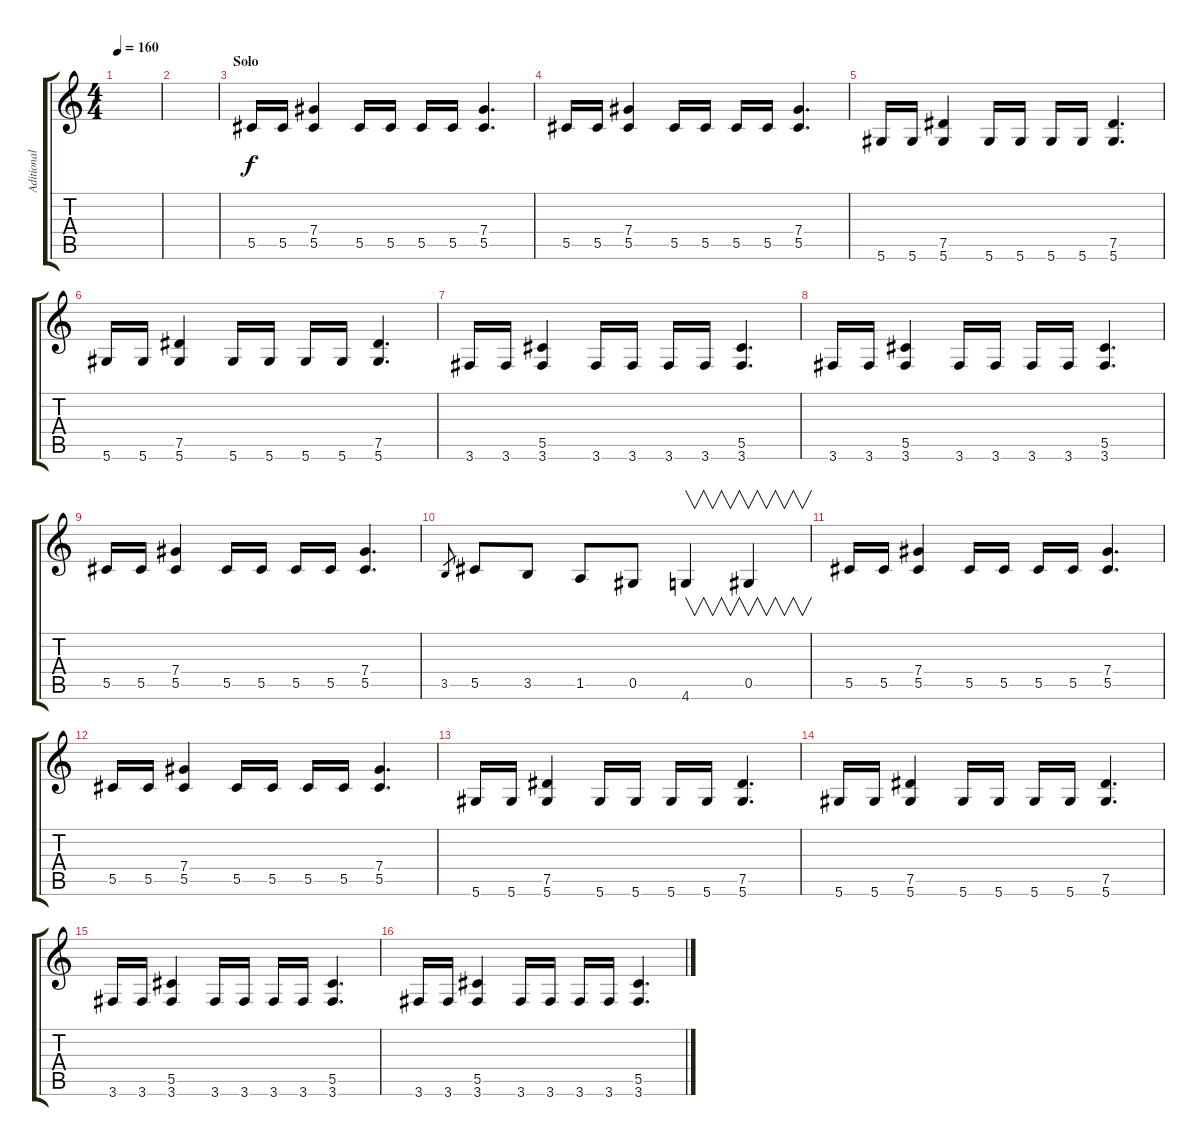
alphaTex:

\track ("Aditional Guitar" "Aditional ") {instrument distortionguitar}
\staff {score tabs}
\tuning (Eb4 Bb3 Gb3 Db3 Ab2 Eb2) {hide}
\ts (4 4)
\tempo 160
\clef g2
\ks c
|
|
\section ("" "Solo")
5.5.16{volume 13} 5.5.16 (7.4 5.5).4 5.5.16 5.5.16 5.5.16 5.5.16 (7.4 5.5).4{d} |
5.5.16 5.5.16 (7.4 5.5).4 5.5.16 5.5.16 5.5.16 5.5.16 (7.4 5.5).4{d} |
5.6.16 5.6.16 (7.5 5.6).4 5.6.16 5.6.16 5.6.16 5.6.16 (7.5 5.6).4{d} |
5.6.16 5.6.16 (7.5 5.6).4 5.6.16 5.6.16 5.6.16 5.6.16 (7.5 5.6).4{d} |
3.6.16 3.6.16 (5.5 3.6).4 3.6.16 3.6.16 3.6.16 3.6.16 (5.5 3.6).4{d} |
3.6.16 3.6.16 (5.5 3.6).4 3.6.16 3.6.16 3.6.16 3.6.16 (5.5 3.6).4{d} |
5.5.16 5.5.16 (7.4 5.5).4 5.5.16 5.5.16 5.5.16 5.5.16 (7.4 5.5).4{d} |
3.5.8{gr} 5.5.8 3.5.8 1.5.8 0.5.8 4.6.4{v} 0.5.4{v} |
5.5.16 5.5.16 (7.4 5.5).4 5.5.16 5.5.16 5.5.16 5.5.16 (7.4 5.5).4{d} |
5.5.16 5.5.16 (7.4 5.5).4 5.5.16 5.5.16 5.5.16 5.5.16 (7.4 5.5).4{d} |
5.6.16 5.6.16 (7.5 5.6).4 5.6.16 5.6.16 5.6.16 5.6.16 (7.5 5.6).4{d} |
5.6.16 5.6.16 (7.5 5.6).4 5.6.16 5.6.16 5.6.16 5.6.16 (7.5 5.6).4{d} |
3.6.16 3.6.16 (5.5 3.6).4 3.6.16 3.6.16 3.6.16 3.6.16 (5.5 3.6).4{d} |
3.6.16 3.6.16 (5.5 3.6).4 3.6.16 3.6.16 3.6.16 3.6.16 (5.5 3.6).4{d}
